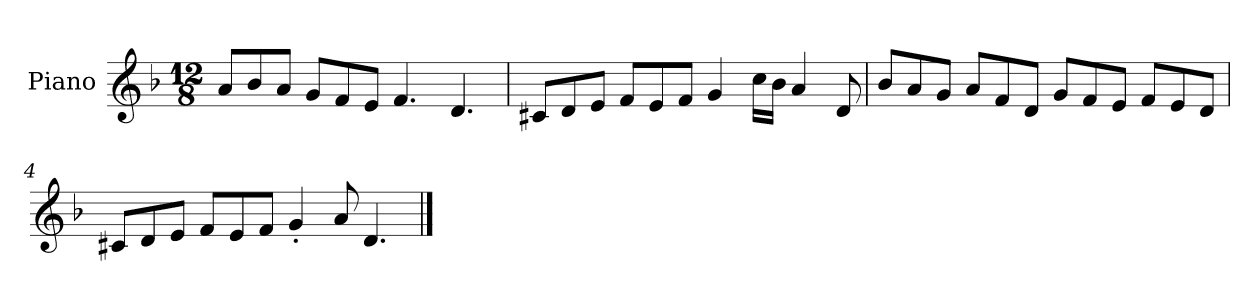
**kern
*part1
*staff1
*I"Piano
*I'Pno.
*clefG2
*k[b-]
*M12/8
*MM120
=1
8a/L
8b-/
8a/J
8g/L
8f/
8e/J
4.f/
4.d/
=2
8c#X/L
8d/
8e/J
8f/L
8e/
8f/J
4g/
16cc\LL
16b-\JJ
4a/
8d/
=3
8b-/L
8a/
8g/J
8a/L
8f/
8d/J
8g/L
8f/
8e/J
8f/L
8e/
8d/J
!!LO:LB:g=z
=4
8c#X/L
8d/
8e/J
8f/L
8e/
8f/J
4g'/
8a/
4.d/
==
*-
